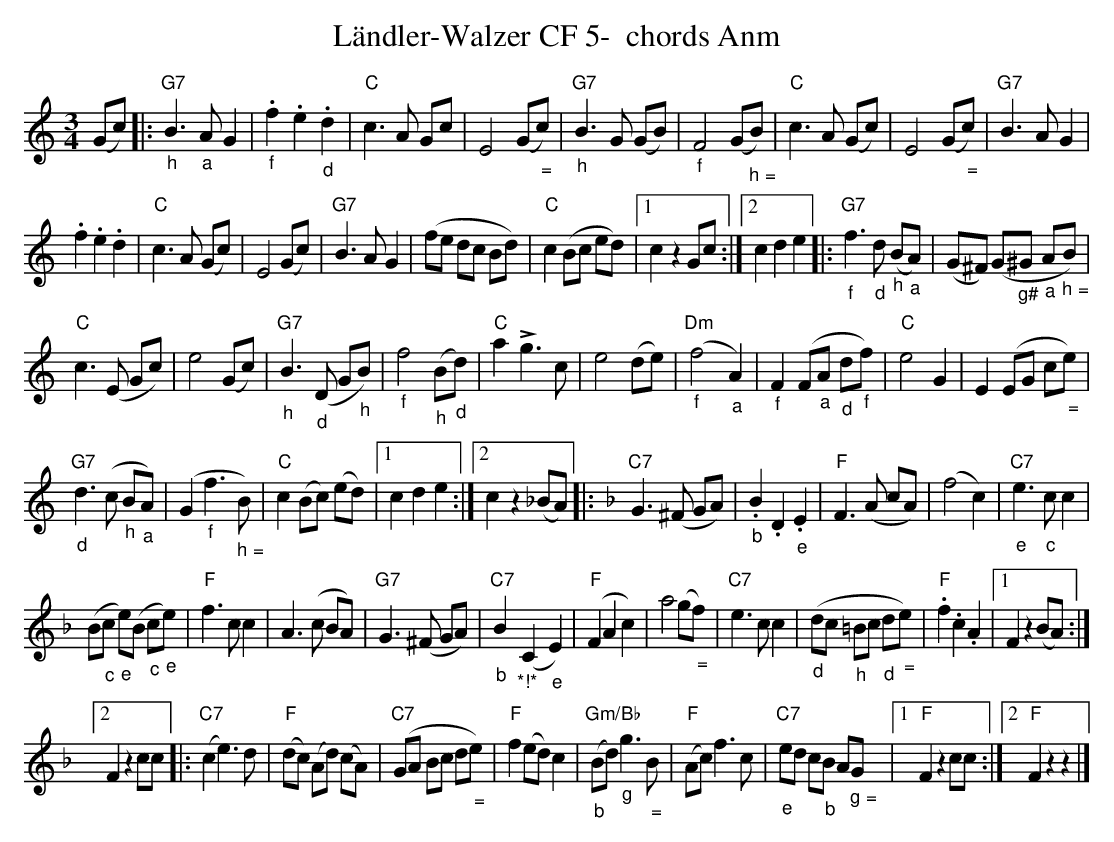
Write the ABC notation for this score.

X:1
T:L\"andler-Walzer CF 5-  chords Anm
M:3/4
L:1/4
K:Cmaj%%MIDI gchordon
(G/2c/2) |: "G7""_h"B>"_a"AG | ."_f"f.e"_d".d | "C"c>A G/2c/2 | E2 (G/2"_ ="c/2) | "G7""_h"B>G (G/2B/2) | "_f"F2 (G/2"_ h ="B/2) | "C"c>A (G/2c/2) | E2 (G/2"_ ="c/2) | "G7"B>AG |
.f.e.d | "C"c>A (G/2c/2) | E2 (G/2c/2) | "G7"B>AG | (f/2e/2 d/2c/2 B/2d/2) | "C"c (B/2c/2 e/2d/2) |1 cz G/2c/2 :|2 cde |: "G7""_f"f>"_d"d ("_h"B/2"_a"A/2) | (G/2^F/2) (G/2"_g#"^G/2 "_a"A/2"_ h ="B/2) |
"C"c>(E G/2c/2) | e2 (G/2c/2) | "G7""_h"B>("_d"D G/2"_h"B/2) | "_f"f2 ("_h"B/2"_d"d/2) | "C"a!>!g>c | e2 (d/2e/2) | "Dm"("_f"f2"_a"A) | "_f"F (F/2"_a"A/2 "_d"d/2"_f"f/2) | "C"e2G | E (E/2G/2 c/2"_ ="e/2) |
"G7""_d"d>(c "_h"B/2"_a"A/2) | (G"_f"f>"_ h ="B) | "C"c (B/2c/2) (e/2d/2) |1 cde :|2cz (_B/2A/2) |: [K:Fmaj] "C7"G>(^F G/2A/2) | "_b".B.D"_e".E | "F"F>(A c/2A/2) | (f2c) | "C7""_e"e>"_c"cc |
(B/2"_c"c/2 "_e"e/2)(B/2 "_c"c/2"_e"e/2) | "F"f>cc | A>(c B/2A/2) | "G7"G>(^F G/2A/2) | "C7""_b"B("_*!*"C"_e"E) | "F"(FAc) | a2 (g/2"_ ="f/2) | "C7"e>cc | ("_d"d/2c/2 """_h"=B/2c/2 "_d"d/2"_ ="e/2) | "F".f.c.A |1 Fz(B/2A/2) :|2
Fzc/2c/2 |: "C7"(ce>)d | "F"(d/2c/2) (A/2d/2) (c/2A/2) | "C7"(G/2A/2 B/2c/2 d/2"_ ="e/2) | "F"f (e/2d/2)c | "Gm/Bb"("_b"B/2d/2) "_g"g>"_ ="B | "F"(A/2c/2) f>c | "C7""_e"e/2d/2 c/2"_b"B/2 A/2"_ g ="G/2 |1 "F"Fzc/2c/2 :|2 "F"Fzz |]
